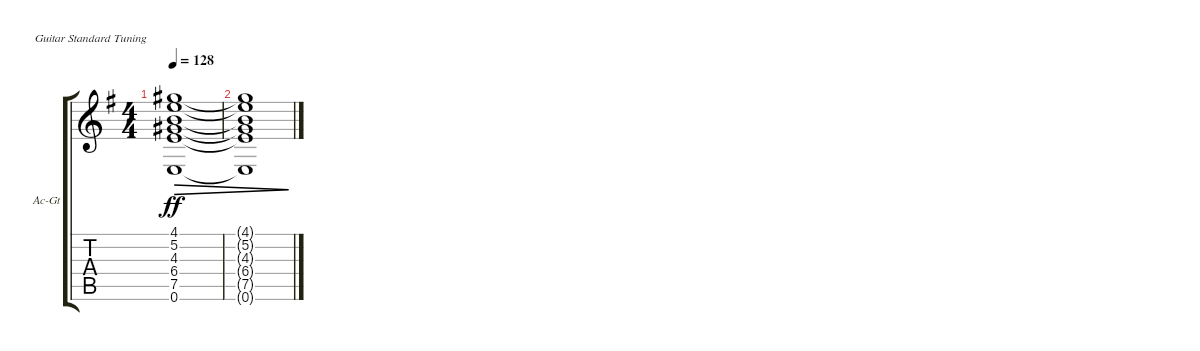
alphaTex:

\bracketExtendMode groupsimilarinstruments
\firstSystemTrackNameOrientation horizontal
\otherSystemsTrackNameOrientation horizontal
\track ("Acoustic Guitar" "Ac-Gt") {instrument acousticguitarnylon}
\staff {score tabs}
\tuning (E4 B3 G3 D3 A2 E2)
\ts (4 4)
\tempo 128
\clef g2
\ks eminor
(4.1{t} 5.2{t} 4.3{t} 6.4{t} 7.5{t} 0.6{t}).1{dec dy ff} |
(4.1{t} 5.2{t} 4.3{t} 6.4{t} 7.5{t} 0.6{t}).1{dec}
